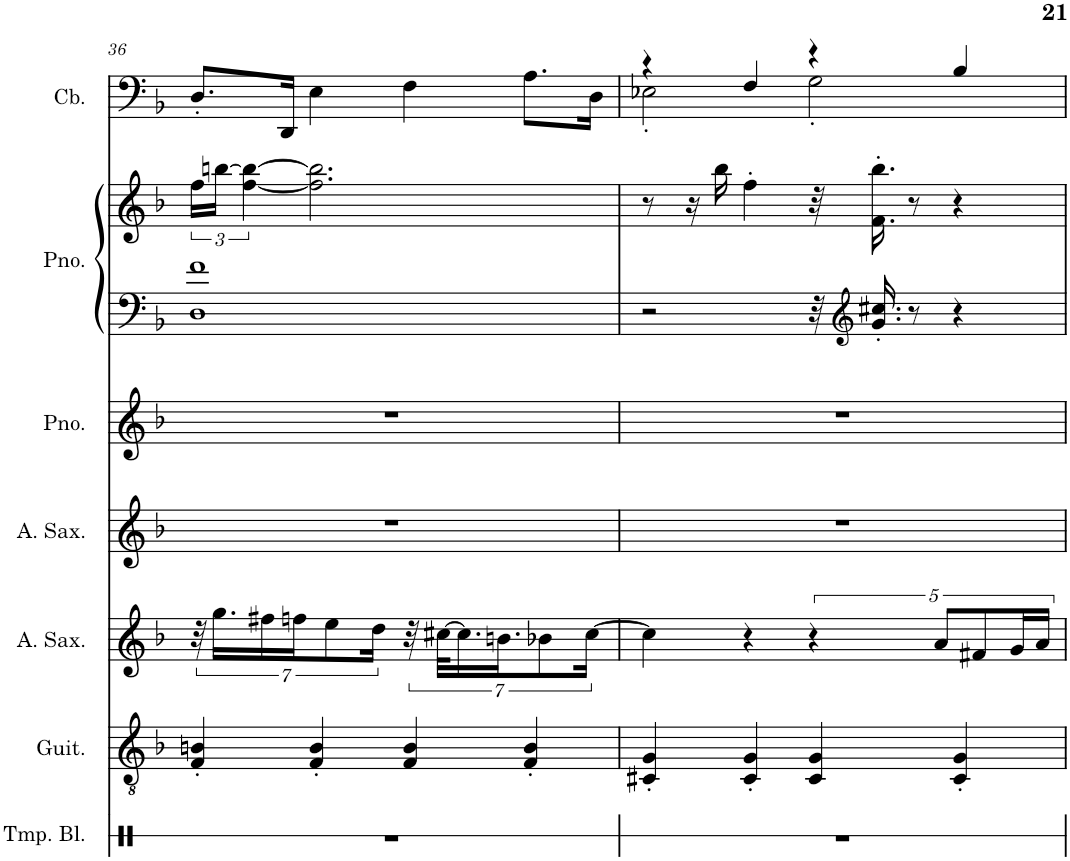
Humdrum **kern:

**kern	**kern	**kern	**kern	**kern	**kern	**kern	**kern
*part7	*part6	*part5	*part4	*part3	*part2	*part2	*part1
*staff8	*staff7	*staff6	*staff5	*staff4	*staff3	*staff2	*staff1
*I"Temple Blocks	*I"Classical Guitar, Guitar / Nylon guitar	*I"Alto Saxophone, 2nd Solo / Alto sax	*I"Alto Saxophone, 1st Solo / Alto sax	*I"Piano, Melody / Acoustic piano 1	*I"Piano, Piano / Acoustic paino 1	*	*I"Contrabass, Bass / Acoustic bass
*I'Tmp. Bl.	*I'Guit.	*I'A. Sax.	*I'A. Sax.	*I'Pno.	*I'Pno.	*	*I'Cb.
!!LO:PB:g=z
*clefX	*clefGv2	*clefG2	*clefG2	*clefG2	*clefG2	*clefF4	*clefF4
*	*	*Trd5c9	*Trd5c9	*	*	*	*Trd7c12
*k[]	*k[b-]	*k[b-]	*k[b-]	*k[b-]	*k[b-]	*k[b-]	*k[b-]
*M4/4	*M4/4	*M4/4	*M4/4	*M4/4	*M4/4	*M4/4	*M4/4
=36	=36	=36	=36	=36	=36	=36	=36
1r	4F/' 4Bn/'	28r	1r	1r	1D 1f	24ff\LL	8.D'/L
.	.	14.gg\LL	.	.	.	.	.
.	.	.	.	.	.	[24bbn\JJ	.
.	.	.	.	.	.	[6ff\ 6bb\_	.
.	.	14ff#X\	.	.	.	.	.
.	.	.	.	.	.	.	16DD/Jk
.	.	14ffn\J	.	.	.	.	.
.	4F/' 4B/'	.	.	.	.	2.ff\] 2.bb\]	4E\
.	.	7ee\	.	.	.	.	.
.	.	14dd\Jk	.	.	.	.	.
.	4F/ 4B/	28r	.	.	.	.	4F\
.	.	[28cc#X\KLL	.	.	.	.	.
.	.	14.cc#\]	.	.	.	.	.
.	.	14.bn\J	.	.	.	.	.
.	4F/' 4B/'	.	.	.	.	.	8.A\L
.	.	7b-X\	.	.	.	.	.
.	.	[14cc#\Jk	.	.	.	.	.
.	.	.	.	.	.	.	16D\Jk
=37	=37	=37	=37	=37	=37	=37	=37
*	*	*	*	*	*	*	*^
1r	4C#X/' 4G/'	4cc#\]	1r	1r	2r	8r	4r	2E-X'\
.	.	.	.	.	.	16r	.	.
.	.	.	.	.	.	16bb-\	.	.
.	4C#/' 4G/'	4r	.	.	.	4ff'\	4F/	.
.	4C#/ 4G/	5r	.	.	32r	32r	4r	2G'\
*	*	*	*	*	*clefG2	*	*	*
.	.	.	.	.	16.g/' 16.cc#X/'	16.f\' 16.bb-\'	.	.
.	.	.	.	.	8r	8r	.	.
.	.	10a/L	.	.	.	.	.	.
.	4C#/' 4G/'	.	.	.	4r	4r	4B-/	.
.	.	10f#X/	.	.	.	.	.	.
.	.	20g/L	.	.	.	.	.	.
.	.	20a/JJ	.	.	.	.	.	.
*	*	*	*	*	*	*	*v	*v
=	=	=	=	=	=	=	=
*-	*-	*-	*-	*-	*-	*-	*-
